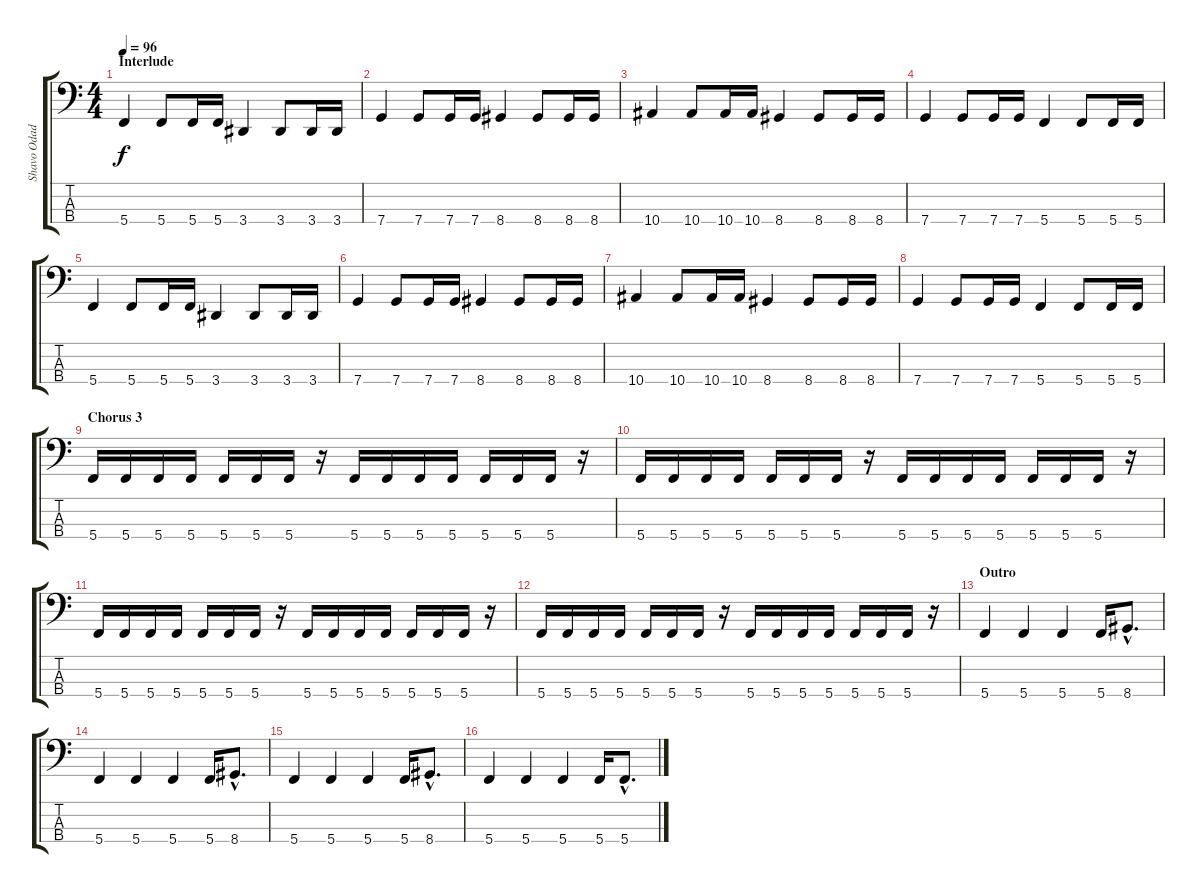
\track ("Shavo Odadjian [Bass]" "Shavo Odad") {instrument electricbasspick}
\staff {score tabs}
\tuning (F2 C2 G1 C1) {hide}
\ts (4 4)
\section ("" "Interlude")
\tempo 96
\clef f4
\ks c
5.4.4{dy f} 5.4.8 5.4.16 5.4.16 3.4.4 3.4.8 3.4.16 3.4.16 |
7.4.4 7.4.8 7.4.16 7.4.16 8.4.4 8.4.8 8.4.16 8.4.16 |
10.4.4 10.4.8 10.4.16 10.4.16 8.4.4 8.4.8 8.4.16 8.4.16 |
7.4.4 7.4.8 7.4.16 7.4.16 5.4.4 5.4.8 5.4.16 5.4.16 |
5.4.4 5.4.8 5.4.16 5.4.16 3.4.4 3.4.8 3.4.16 3.4.16 |
7.4.4 7.4.8 7.4.16 7.4.16 8.4.4 8.4.8 8.4.16 8.4.16 |
10.4.4 10.4.8 10.4.16 10.4.16 8.4.4 8.4.8 8.4.16 8.4.16 |
7.4.4 7.4.8 7.4.16 7.4.16 5.4.4 5.4.8 5.4.16 5.4.16 |
\section ("" "Chorus 3")
5.4.16 5.4.16 5.4.16 5.4.16 5.4.16 5.4.16 5.4.16 r.16 5.4.16 5.4.16 5.4.16 5.4.16 5.4.16 5.4.16 5.4.16 r.16 |
5.4.16 5.4.16 5.4.16 5.4.16 5.4.16 5.4.16 5.4.16 r.16 5.4.16 5.4.16 5.4.16 5.4.16 5.4.16 5.4.16 5.4.16 r.16 |
5.4.16 5.4.16 5.4.16 5.4.16 5.4.16 5.4.16 5.4.16 r.16 5.4.16 5.4.16 5.4.16 5.4.16 5.4.16 5.4.16 5.4.16 r.16 |
5.4.16 5.4.16 5.4.16 5.4.16 5.4.16 5.4.16 5.4.16 r.16 5.4.16 5.4.16 5.4.16 5.4.16 5.4.16 5.4.16 5.4.16 r.16 |
\section ("" "Outro")
5.4.4 5.4.4 5.4.4 5.4.16 8.4{hac}.8{d} |
5.4.4 5.4.4 5.4.4 5.4.16 8.4{hac}.8{d} |
5.4.4 5.4.4 5.4.4 5.4.16 8.4{hac}.8{d} |
5.4.4 5.4.4 5.4.4 5.4.16 5.4{hac}.8{d}
